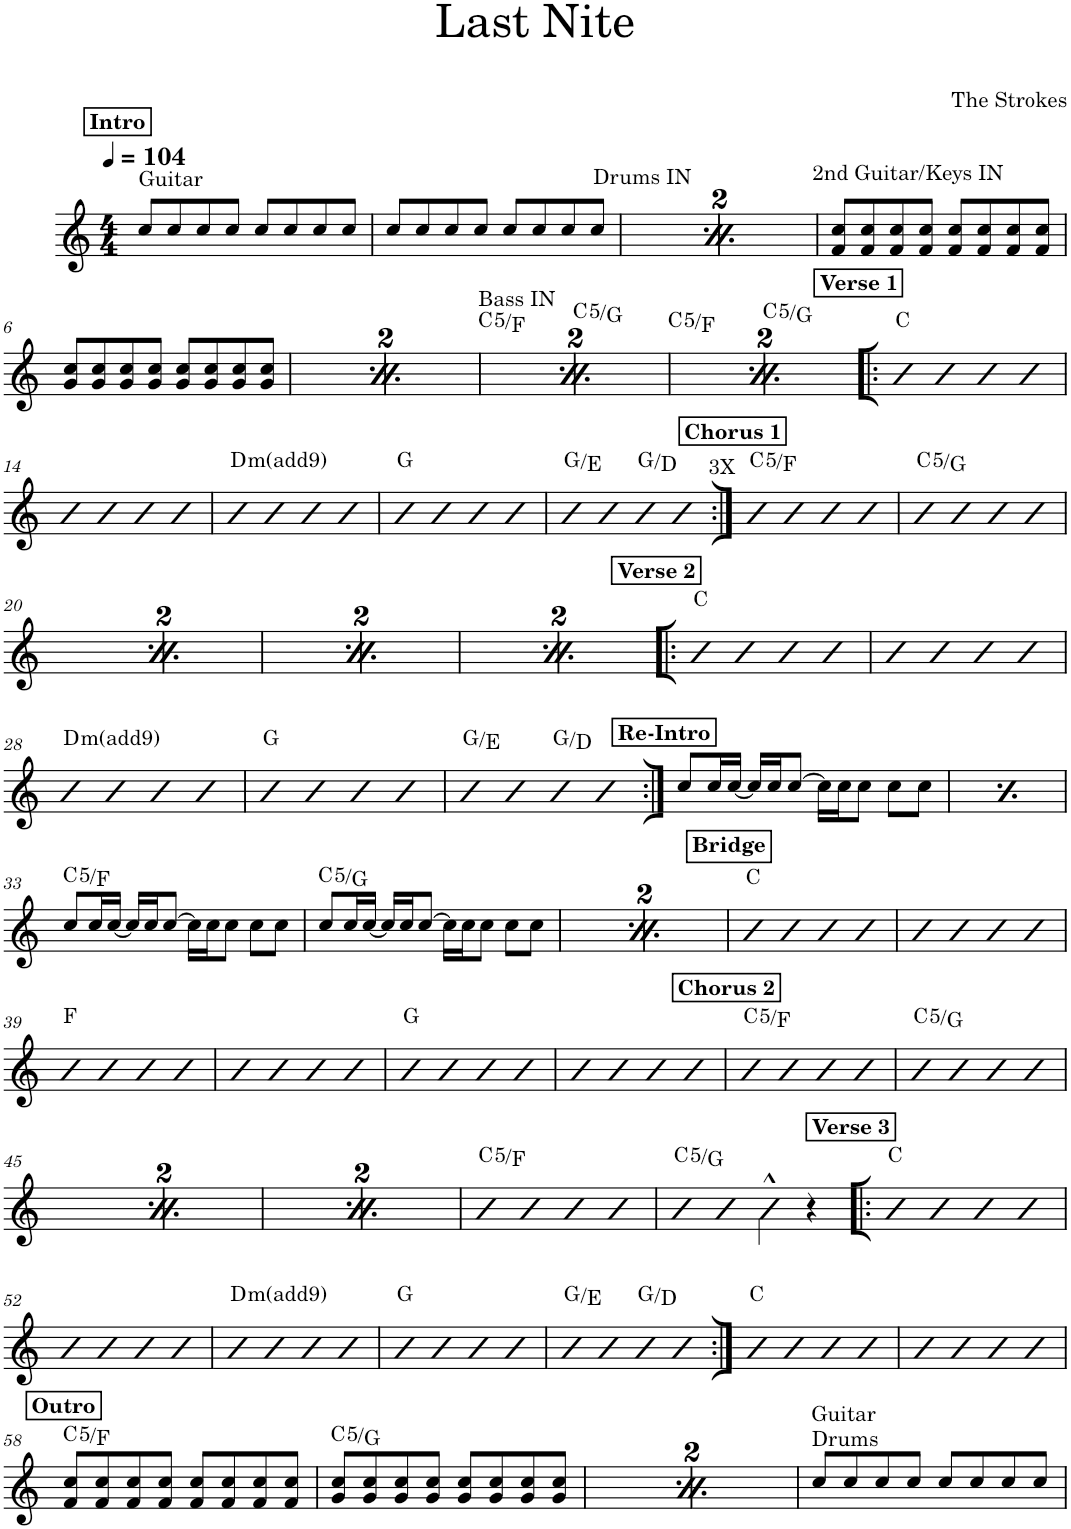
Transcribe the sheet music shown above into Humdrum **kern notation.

**kern	**harte
*part1	*part1
*staff1	*
*I"Piano	*
*I'Pno.	*
*clefG2	*
*k[]	*
*M4/4	*
*MM104	*
!!LO:REH:place=s1:a:B:cj:t=Intro
=1	=1
!LO:TX:a:t=Guitar	!
8cc/L	.
8cc/	.
8cc/	.
8cc/J	.
8cc/L	.
8cc/	.
8cc/	.
8cc/J	.
=2	=2
8cc/L	.
8cc/	.
8cc/	.
8cc/J	.
8cc/L	.
8cc/	.
8cc/	.
8cc/J	.
=3	=3
!!LO:REH:place=s1:a:B:cj:t=Intro
*MM104	*
!LO:TX:a:t=Guitar	!
8cc/L	.
8cc/	.
8cc/	.
8cc/J	.
8cc/L	.
8cc/	.
8cc/	.
8cc/J	.
=4	=4
8cc/L	.
8cc/	.
8cc/	.
8cc/J	.
8cc/L	.
8cc/	.
8cc/	.
8cc/J	.
=5	=5
!LO:TX:a:t=2nd Guitar/Keys IN	!
8f/ 8cc/L	.
8f/ 8cc/	.
8f/ 8cc/	.
8f/ 8cc/J	.
8f/ 8cc/L	.
8f/ 8cc/	.
8f/ 8cc/	.
8f/ 8cc/J	.
!!LO:LB:g=z
=6	=6
8g/ 8cc/L	.
8g/ 8cc/	.
8g/ 8cc/	.
8g/ 8cc/J	.
8g/ 8cc/L	.
8g/ 8cc/	.
8g/ 8cc/	.
8g/ 8cc/J	.
=7	=7
!LO:TX:a:t=2nd Guitar/Keys IN	!
8f/ 8cc/L	.
8f/ 8cc/	.
8f/ 8cc/	.
8f/ 8cc/J	.
8f/ 8cc/L	.
8f/ 8cc/	.
8f/ 8cc/	.
8f/ 8cc/J	.
=8	=8
8g/ 8cc/L	.
8g/ 8cc/	.
8g/ 8cc/	.
8g/ 8cc/J	.
8g/ 8cc/L	.
8g/ 8cc/	.
8g/ 8cc/	.
8g/ 8cc/J	.
=9	=9
!LO:TX:a:t=2nd Guitar/Keys IN	!
8f/ 8cc/L	.
8f/ 8cc/	.
8f/ 8cc/	.
8f/ 8cc/J	.
8f/ 8cc/L	.
8f/ 8cc/	.
8f/ 8cc/	.
8f/ 8cc/J	.
=10	=10
8g/ 8cc/L	.
8g/ 8cc/	.
8g/ 8cc/	.
8g/ 8cc/J	.
8g/ 8cc/L	.
8g/ 8cc/	.
8g/ 8cc/	.
8g/ 8cc/J	.
=11	=11
!LO:TX:a:t=2nd Guitar/Keys IN	!
8f/ 8cc/L	.
8f/ 8cc/	.
8f/ 8cc/	.
8f/ 8cc/J	.
8f/ 8cc/L	.
8f/ 8cc/	.
8f/ 8cc/	.
8f/ 8cc/J	.
=12	=12
8g/ 8cc/L	.
8g/ 8cc/	.
8g/ 8cc/	.
8g/ 8cc/J	.
8g/ 8cc/L	.
8g/ 8cc/	.
8g/ 8cc/	.
8g/ 8cc/J	.
!!LO:REH:place=s1:a:B:cj:t=Verse 1
=13!|:	=13!|:
4b	C:maj
4b	.
4b	.
4b	.
!!LO:LB:g=z
=14	=14
4b	.
4b	.
4b	.
4b	.
=15	=15
!	!LO:H:kt=m
4b	D:min(9)
4b	.
4b	.
4b	.
=16	=16
4b	G:maj
4b	.
4b	.
4b	.
=17	=17
4b	G:maj/6
4b	.
4b	G:maj/5
!LO:TX:a:t=3X	!
4b	.
!!LO:REH:place=s1:a:B:cj:t=Chorus 1
=18:|!	=18:|!
!	!LO:H:kt=5
4b	C:(1,5)/4
4b	.
4b	.
4b	.
=19	=19
!	!LO:H:kt=5
4b	C:(1,5)/5
4b	.
4b	.
4b	.
!!LO:LB:g=z
!!LO:REH:place=s1:a:B:cj:t=Chorus 1
=20	=20
!	!LO:H:kt=5
4b	C:(1,5)/4
4b	.
4b	.
4b	.
=21	=21
!	!LO:H:kt=5
4b	C:(1,5)/5
4b	.
4b	.
4b	.
!!LO:REH:place=s1:a:B:cj:t=Chorus 1
=22	=22
!	!LO:H:kt=5
4b	C:(1,5)/4
4b	.
4b	.
4b	.
=23	=23
!	!LO:H:kt=5
4b	C:(1,5)/5
4b	.
4b	.
4b	.
!!LO:REH:place=s1:a:B:cj:t=Chorus 1
=24	=24
!	!LO:H:kt=5
4b	C:(1,5)/4
4b	.
4b	.
4b	.
=25	=25
!	!LO:H:kt=5
4b	C:(1,5)/5
4b	.
4b	.
4b	.
!!LO:REH:place=s1:a:B:cj:t=Verse 2
=26!|:	=26!|:
4b	C:maj
4b	.
4b	.
4b	.
=27	=27
4b	.
4b	.
4b	.
4b	.
!!LO:LB:g=z
=28	=28
!	!LO:H:kt=m
4b	D:min(9)
4b	.
4b	.
4b	.
=29	=29
4b	G:maj
4b	.
4b	.
4b	.
=30	=30
4b	G:maj/6
4b	.
4b	G:maj/5
4b	.
!!LO:REH:place=s1:a:B:cj:t=Re-Intro
=31:|!	=31:|!
8cc/L	.
16cc/L	.
[16cc/JJ	.
16cc/LL]	.
16cc/J	.
[8cc/J	.
16cc\LL]	.
16cc\J	.
8cc\J	.
8cc\L	.
8cc\J	.
!!LO:REH:place=s1:a:B:cj:t=Re-Intro
=32	=32
8cc/L	.
16cc/L	.
[16cc/JJ	.
16cc/LL]	.
16cc/J	.
[8cc/J	.
16cc\LL]	.
16cc\J	.
8cc\J	.
8cc\L	.
8cc\J	.
!!LO:LB:g=z
=33	=33
!	!LO:H:kt=5
8cc/L	C:(1,5)/4
16cc/L	.
[16cc/JJ	.
16cc/LL]	.
16cc/J	.
[8cc/J	.
16cc\LL]	.
16cc\J	.
8cc\J	.
8cc\L	.
8cc\J	.
=34	=34
!	!LO:H:kt=5
8cc/L	C:(1,5)/5
16cc/L	.
[16cc/JJ	.
16cc/LL]	.
16cc/J	.
[8cc/J	.
16cc\LL]	.
16cc\J	.
8cc\J	.
8cc\L	.
8cc\J	.
=35	=35
!	!LO:H:kt=5
8cc/L	C:(1,5)/4
16cc/L	.
[16cc/JJ	.
16cc/LL]	.
16cc/J	.
[8cc/J	.
16cc\LL]	.
16cc\J	.
8cc\J	.
8cc\L	.
8cc\J	.
=36	=36
!	!LO:H:kt=5
8cc/L	C:(1,5)/5
16cc/L	.
[16cc/JJ	.
16cc/LL]	.
16cc/J	.
[8cc/J	.
16cc\LL]	.
16cc\J	.
8cc\J	.
8cc\L	.
8cc\J	.
!!LO:REH:place=s1:a:B:cj:t=Bridge
=37	=37
4b	C:maj
4b	.
4b	.
4b	.
=38	=38
4b	.
4b	.
4b	.
4b	.
!!LO:LB:g=z
=39	=39
4b	F:maj
4b	.
4b	.
4b	.
=40	=40
4b	.
4b	.
4b	.
4b	.
=41	=41
4b	G:maj
4b	.
4b	.
4b	.
=42	=42
4b	.
4b	.
4b	.
4b	.
!!LO:REH:place=s1:a:B:cj:t=Chorus 2
=43	=43
!	!LO:H:kt=5
4b	C:(1,5)/4
4b	.
4b	.
4b	.
=44	=44
!	!LO:H:kt=5
4b	C:(1,5)/5
4b	.
4b	.
4b	.
!!LO:LB:g=z
!!LO:REH:place=s1:a:B:cj:t=Chorus 2
=45	=45
!	!LO:H:kt=5
4b	C:(1,5)/4
4b	.
4b	.
4b	.
=46	=46
!	!LO:H:kt=5
4b	C:(1,5)/5
4b	.
4b	.
4b	.
!!LO:REH:place=s1:a:B:cj:t=Chorus 2
=47	=47
!	!LO:H:kt=5
4b	C:(1,5)/4
4b	.
4b	.
4b	.
=48	=48
!	!LO:H:kt=5
4b	C:(1,5)/5
4b	.
4b	.
4b	.
=49	=49
!	!LO:H:kt=5
4b	C:(1,5)/4
4b	.
4b	.
4b	.
=50	=50
!	!LO:H:kt=5
4b	C:(1,5)/5
4b	.
4b^^\	.
4r	.
!!LO:REH:place=s1:a:B:cj:t=Verse 3
=51!|:	=51!|:
4b	C:maj
4b	.
4b	.
4b	.
!!LO:LB:g=z
=52	=52
4b	.
4b	.
4b	.
4b	.
=53	=53
!	!LO:H:kt=m
4b	D:min(9)
4b	.
4b	.
4b	.
=54	=54
4b	G:maj
4b	.
4b	.
4b	.
=55	=55
4b	G:maj/6
4b	.
4b	G:maj/5
4b	.
=56:|!	=56:|!
4b	C:maj
4b	.
4b	.
4b	.
=57	=57
4b	.
4b	.
4b	.
4b	.
!!LO:LB:g=z
!!LO:REH:place=s1:a:B:cj:t=Outro
=58	=58
!	!LO:H:kt=5
8f/ 8cc/L	C:(1,5)/4
8f/ 8cc/	.
8f/ 8cc/	.
8f/ 8cc/J	.
8f/ 8cc/L	.
8f/ 8cc/	.
8f/ 8cc/	.
8f/ 8cc/J	.
=59	=59
!	!LO:H:kt=5
8g/ 8cc/L	C:(1,5)/5
8g/ 8cc/	.
8g/ 8cc/	.
8g/ 8cc/J	.
8g/ 8cc/L	.
8g/ 8cc/	.
8g/ 8cc/	.
8g/ 8cc/J	.
!!LO:REH:place=s1:a:B:cj:t=Outro
=60	=60
!	!LO:H:kt=5
8f/ 8cc/L	C:(1,5)/4
8f/ 8cc/	.
8f/ 8cc/	.
8f/ 8cc/J	.
8f/ 8cc/L	.
8f/ 8cc/	.
8f/ 8cc/	.
8f/ 8cc/J	.
=61	=61
!	!LO:H:kt=5
8g/ 8cc/L	C:(1,5)/5
8g/ 8cc/	.
8g/ 8cc/	.
8g/ 8cc/J	.
8g/ 8cc/L	.
8g/ 8cc/	.
8g/ 8cc/	.
8g/ 8cc/J	.
=62	=62
!LO:TX:a:t=Guitar	!
!LO:TX:a:t=Drums	!
8cc/L	.
8cc/	.
8cc/	.
8cc/J	.
8cc/L	.
8cc/	.
8cc/	.
8cc/J	.
=	=
*-	*-
